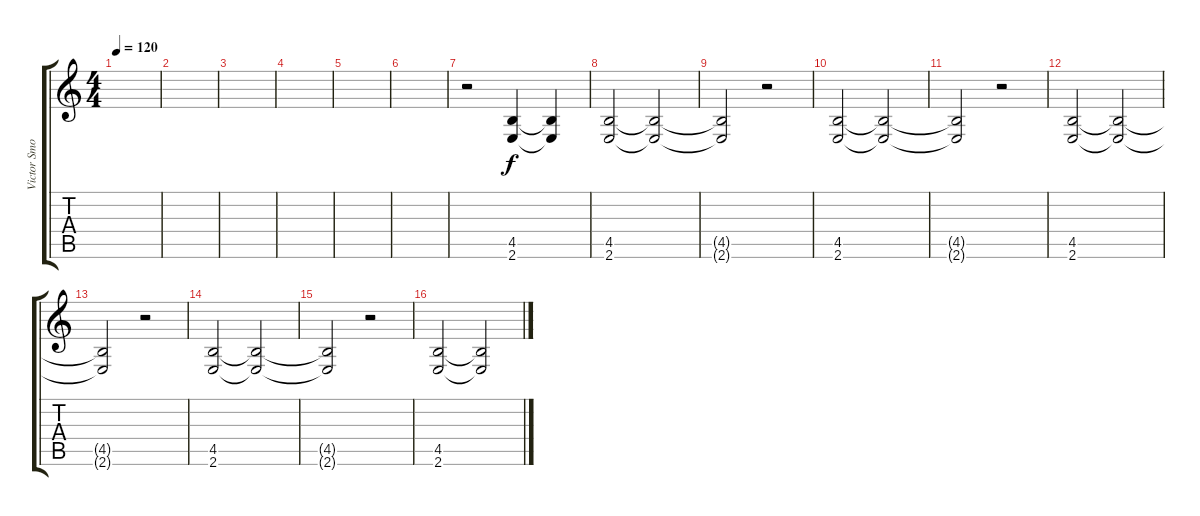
\track ("Victor Smolski " "Victor Smo") {instrument distortionguitar}
\staff {score tabs}
\tuning (D4 A3 F3 C3 G2 D2) {hide}
\ts (4 4)
\tempo 120
\clef g2
\ks c
|
|
|
|
|
|
r.2{volume 0} (4.5 2.6).4{volume 7} (4.5{t} 2.6{t}).4{volume 4} |
(4.5 2.6).2{volume 11} (4.5{t} 2.6{t}).2{volume 0} |
(4.5{t} 2.6{t}).2 r.2 |
(4.5 2.6).2{volume 11} (4.5{t} 2.6{t}).2{volume 0} |
(4.5{t} 2.6{t}).2 r.2 |
(4.5 2.6).2{volume 11} (4.5{t} 2.6{t}).2{volume 0} |
(4.5{t} 2.6{t}).2 r.2 |
(4.5 2.6).2{volume 11} (4.5{t} 2.6{t}).2{volume 0} |
(4.5{t} 2.6{t}).2 r.2 |
(4.5 2.6).2{volume 11} (4.5{t} 2.6{t}).2{volume 0}
